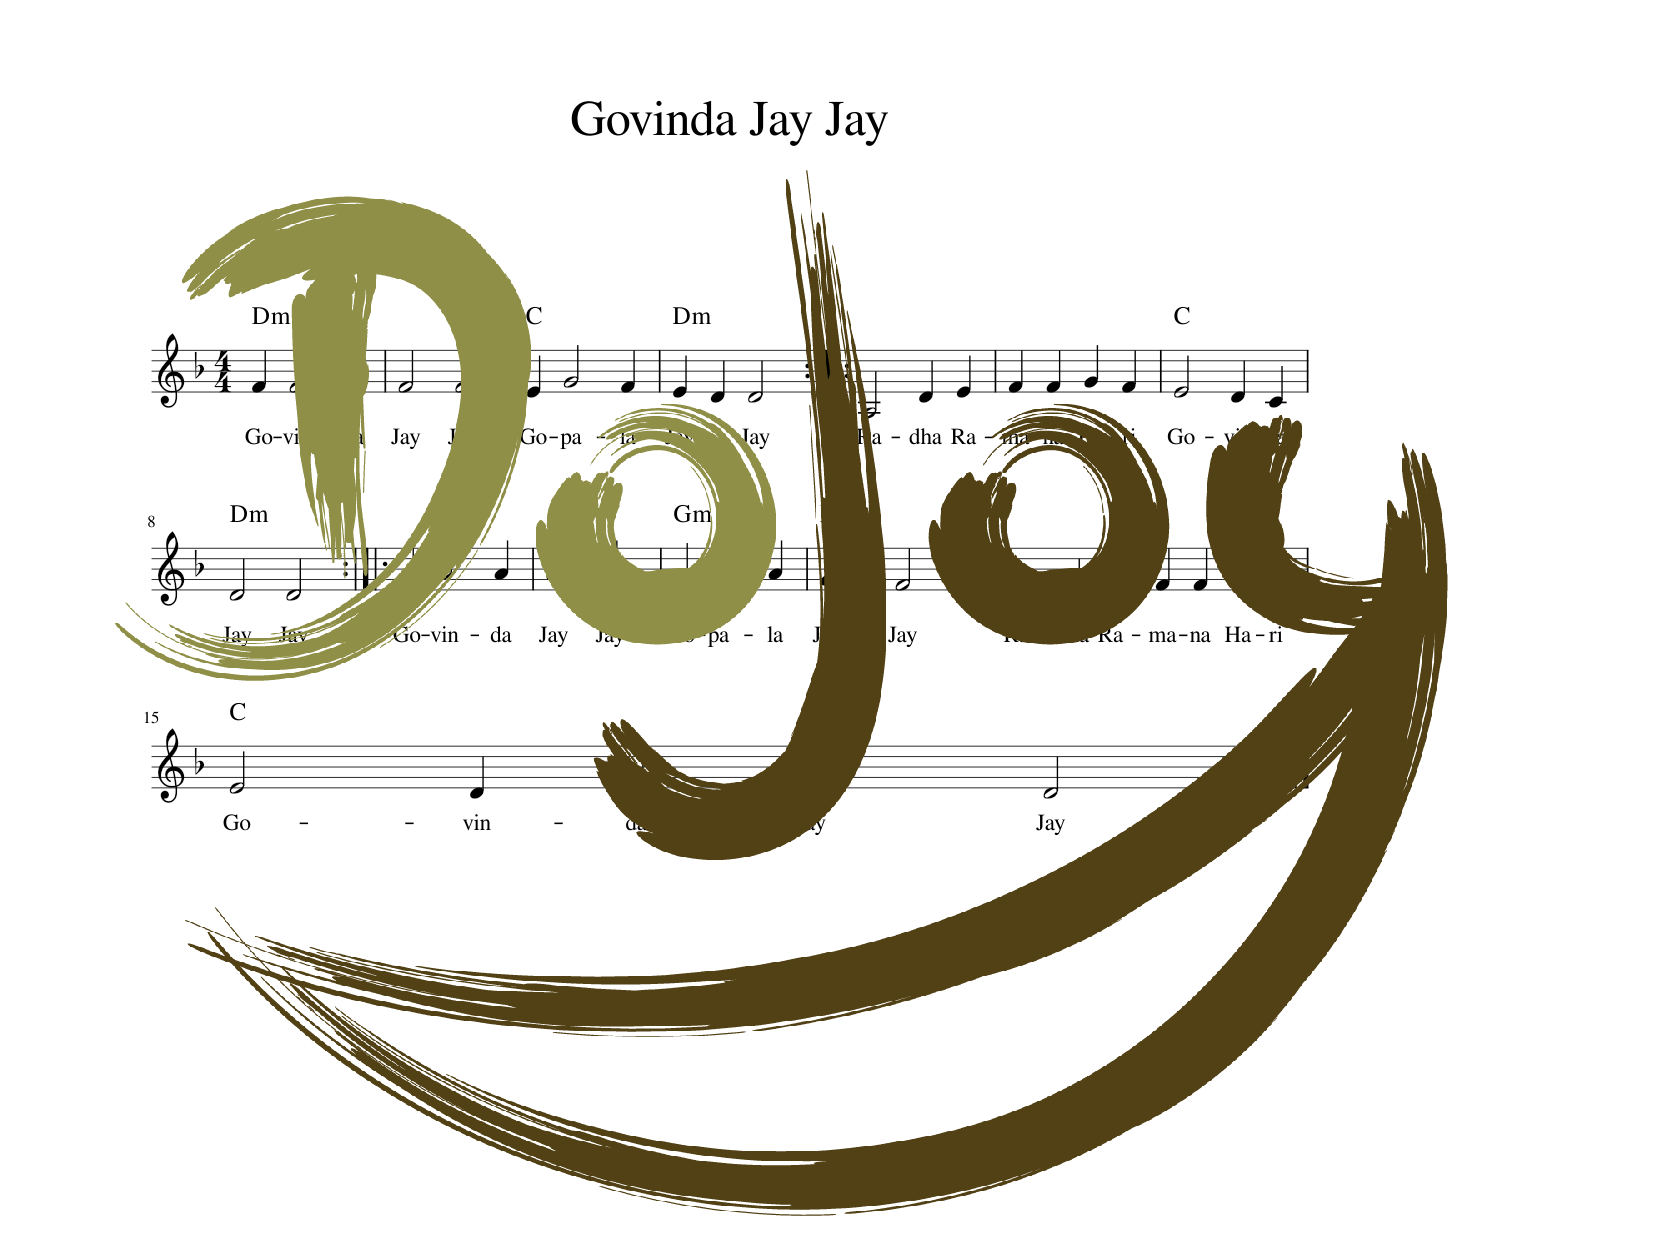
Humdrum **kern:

**kern	**text	**harte
*part1	*part1	*part1
*staff1	*staff1	*
*I"Voice	*	*
*I'Vo.	*	*
*clefG2	*	*
*k[b-]	*	*
*M4/4	*	*
=1	=1	=1
!	!LO:LY:b	!LO:H:kt=m
4f/	Go-	D:min
!	!LO:LY:b	!
2f/	-vin-	.
!	!LO:LY:b	!
4f/	-da	.
=2	=2	=2
!	!LO:LY:b	!
2f/	Jay	.
!	!LO:LY:b	!
2f/	Jay	.
=3	=3	=3
!	!LO:LY:b	!
4e/	Go-	C:maj
!	!LO:LY:b	!
2g/	-pa-	.
!	!LO:LY:b	!
4f/	-la	.
=4	=4	=4
!	!LO:LY:b	!LO:H:kt=m
4e/	Jay	D:min
4d/	.	.
!	!LO:LY:b	!
2d/	Jay	.
=5:|!|:	=5:|!|:	=5:|!|:
!	!LO:LY:b	!
2A/	Ra-	.
!	!LO:LY:b	!
4d/	-dha	.
!	!LO:LY:b	!
4e/	Ra-	.
=6	=6	=6
!	!LO:LY:b	!
4f/	-ma-	.
!	!LO:LY:b	!
4f/	-na	.
!	!LO:LY:b	!
4g/	Ha-	.
!	!LO:LY:b	!
4f/	-ri	.
=7	=7	=7
!	!LO:LY:b	!
2e/	Go-	C:maj
!	!LO:LY:b	!
4d/	-vin-	.
!	!LO:LY:b	!
4c/	-da	.
!!LO:LB:g=z
=8	=8	=8
!	!LO:LY:b	!LO:H:kt=m
2d/	Jay	D:min
!	!LO:LY:b	!
2d/	Jay	.
=9:|!|:	=9:|!|:	=9:|!|:
!	!LO:LY:b	!
4a/	Go-	.
!	!LO:LY:b	!
2a/	-vin-	.
!	!LO:LY:b	!
4a/	-da	.
=10	=10	=10
!	!LO:LY:b	!
2a/	Jay	.
!	!LO:LY:b	!
2a/	Jay	.
=11	=11	=11
!	!LO:LY:b	!LO:H:kt=m
4g/	Go-	G:min
!	!LO:LY:b	!
2b-\	-pa-	.
!	!LO:LY:b	!
4a/	-la	.
=12	=12	=12
!	!LO:LY:b	!LO:H:kt=m
4g/	Jay	D:min
4f/	.	.
!	!LO:LY:b	!
2f/	Jay	.
=13:|!|:	=13:|!|:	=13:|!|:
!	!LO:LY:b	!
2A/	Ra-	.
!	!LO:LY:b	!
4d/	-dha	.
!	!LO:LY:b	!
4e/	Ra-	.
=14	=14	=14
!	!LO:LY:b	!
4f/	-ma-	.
!	!LO:LY:b	!
4f/	-na	.
!	!LO:LY:b	!
4g/	Ha-	.
!	!LO:LY:b	!
4f/	-ri	.
!!LO:LB:g=z
=15	=15	=15
!	!LO:LY:b	!
2e/	Go-	C:maj
!	!LO:LY:b	!
4d/	-vin-	.
!	!LO:LY:b	!
4c/	-da	.
=16	=16	=16
!	!LO:LY:b	!LO:H:kt=m
2d/	Jay	D:min
!	!LO:LY:b	!
2d/	Jay	.
=:|!	=:|!	=:|!
*-	*-	*-
